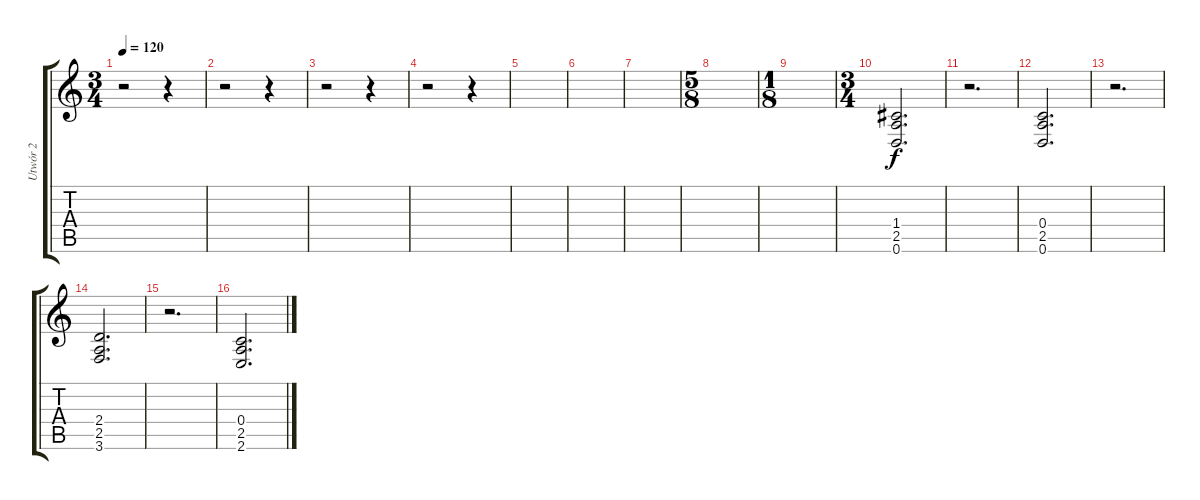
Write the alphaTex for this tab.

\track ("Utwór 2" "Utwór 2") {instrument distortionguitar}
\staff {score tabs}
\tuning (D4 A3 F3 C3 G2 D2) {hide}
\ts (3 4)
\tempo 120
\clef g2
\ks c
r.2{dy f instrument distortionguitar} r.4 |
r.2 r.4 |
r.2 r.4 |
r.2 r.4 |
|
|
|
\ts (5 8)
|
\ts (1 8)
|
\ts (3 4)
(1.4 2.5 0.6).2{d} |
r.2{d} |
(0.4 2.5 0.6).2{d} |
r.2{d} |
(2.4 2.5 3.6).2{d} |
r.2{d} |
(0.4 2.5 2.6).2{d}
